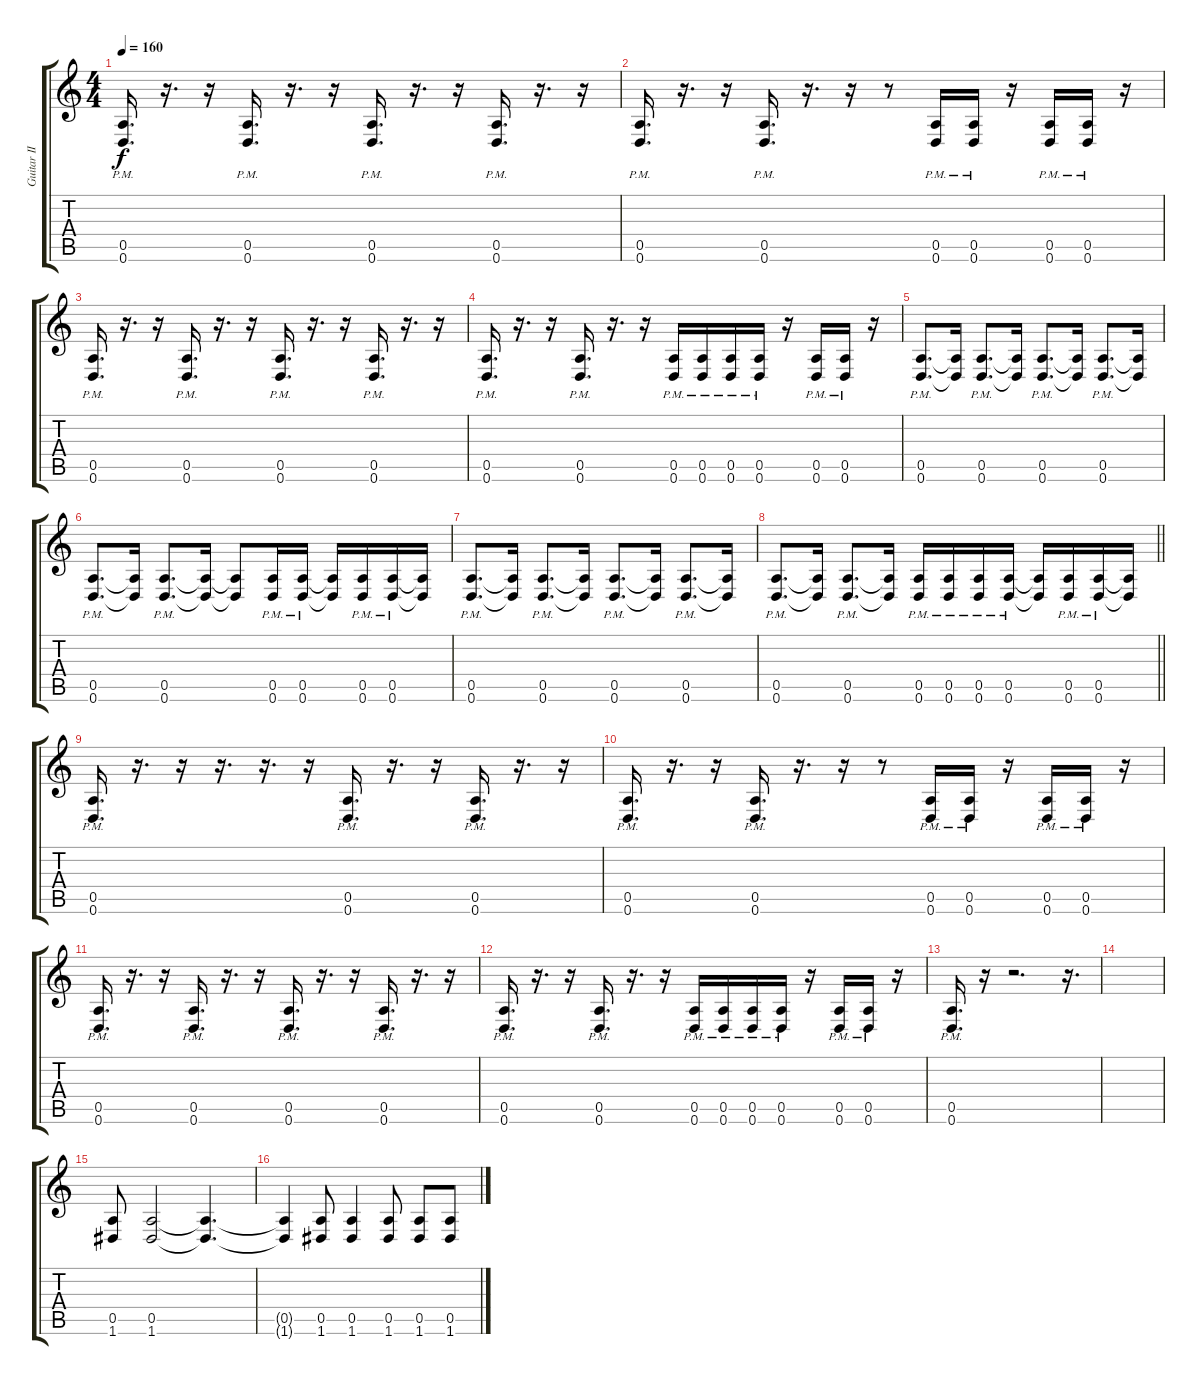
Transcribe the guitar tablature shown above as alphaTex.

\track ("Guitar II" "Guitar II") {instrument distortionguitar}
\staff {score tabs}
\tuning (E4 B3 G3 D3 A2 D2) {hide}
\ts (4 4)
\tempo 160
\clef g2
\ks c
(0.5{pm} 0.6{pm}).16{d dy f} r.16{d} r.16 (0.5{pm} 0.6{pm}).16{d} r.16{d} r.16 (0.5{pm} 0.6{pm}).16{d} r.16{d} r.16 (0.5{pm} 0.6{pm}).16{d} r.16{d} r.16 |
(0.5{pm} 0.6{pm}).16{d} r.16{d} r.16 (0.5{pm} 0.6{pm}).16{d} r.16{d} r.16 r.8 (0.5{pm} 0.6{pm}).16 (0.5{pm} 0.6{pm}).16 r.16 (0.5{pm} 0.6{pm}).16 (0.5{pm} 0.6{pm}).16 r.16 |
(0.5{pm} 0.6{pm}).16{d} r.16{d} r.16 (0.5{pm} 0.6{pm}).16{d} r.16{d} r.16 (0.5{pm} 0.6{pm}).16{d} r.16{d} r.16 (0.5{pm} 0.6{pm}).16{d} r.16{d} r.16 |
(0.5{pm} 0.6{pm}).16{d} r.16{d} r.16 (0.5{pm} 0.6{pm}).16{d} r.16{d} r.16 (0.5{pm} 0.6{pm}).16 (0.5{pm} 0.6{pm}).16 (0.5{pm} 0.6{pm}).16 (0.5{pm} 0.6{pm}).16 r.16 (0.5{pm} 0.6{pm}).16 (0.5{pm} 0.6{pm}).16 r.16 |
(0.5{pm} 0.6{pm}).8{d} (0.5{t} 0.6{t}).16 (0.5{pm} 0.6{pm}).8{d} (0.5{t} 0.6{t}).16 (0.5{pm} 0.6{pm}).8{d} (0.5{t} 0.6{t}).16 (0.5{pm} 0.6{pm}).8{d} (0.5{t} 0.6{t}).16 |
(0.5{pm} 0.6{pm}).8{d} (0.5{t} 0.6{t}).16 (0.5{pm} 0.6{pm}).8{d} (0.5{t} 0.6{t}).16 (0.5{t} 0.6{t}).8 (0.5{pm} 0.6{pm}).16 (0.5{pm} 0.6{pm}).16 (0.5{t} 0.6{t}).16 (0.5{pm} 0.6{pm}).16 (0.5{pm} 0.6{pm}).16 (0.5{t} 0.6{t}).16 |
(0.5{pm} 0.6{pm}).8{d} (0.5{t} 0.6{t}).16 (0.5{pm} 0.6{pm}).8{d} (0.5{t} 0.6{t}).16 (0.5{pm} 0.6{pm}).8{d} (0.5{t} 0.6{t}).16 (0.5{pm} 0.6{pm}).8{d} (0.5{t} 0.6{t}).16 |
\barLineRight lightlight
(0.5{pm} 0.6{pm}).8{d} (0.5{t} 0.6{t}).16 (0.5{pm} 0.6{pm}).8{d} (0.5{t} 0.6{t}).16 (0.5{pm} 0.6{pm}).16 (0.5{pm} 0.6{pm}).16 (0.5{pm} 0.6{pm}).16 (0.5{pm} 0.6{pm}).16 (0.5{t} 0.6{t}).16 (0.5{pm} 0.6{pm}).16 (0.5{pm} 0.6{pm}).16 (0.5{t} 0.6{t}).16 |
\section ("" "")
(0.5{pm} 0.6{pm}).16{d} r.16{d} r.16 r.16{d} r.16{d} r.16 (0.5{pm} 0.6{pm}).16{d} r.16{d} r.16 (0.5{pm} 0.6{pm}).16{d} r.16{d} r.16 |
(0.5{pm} 0.6{pm}).16{d} r.16{d} r.16 (0.5{pm} 0.6{pm}).16{d} r.16{d} r.16 r.8 (0.5{pm} 0.6{pm}).16 (0.5{pm} 0.6{pm}).16 r.16 (0.5{pm} 0.6{pm}).16 (0.5{pm} 0.6{pm}).16 r.16 |
(0.5{pm} 0.6{pm}).16{d} r.16{d} r.16 (0.5{pm} 0.6{pm}).16{d} r.16{d} r.16 (0.5{pm} 0.6{pm}).16{d} r.16{d} r.16 (0.5{pm} 0.6{pm}).16{d} r.16{d} r.16 |
(0.5{pm} 0.6{pm}).16{d} r.16{d} r.16 (0.5{pm} 0.6{pm}).16{d} r.16{d} r.16 (0.5{pm} 0.6{pm}).16 (0.5{pm} 0.6{pm}).16 (0.5{pm} 0.6{pm}).16 (0.5{pm} 0.6{pm}).16 r.16 (0.5{pm} 0.6{pm}).16 (0.5{pm} 0.6{pm}).16 r.16 |
(0.5{pm} 0.6{pm}).16{d} r.16 r.2{d} r.16{d} |
|
(0.5 1.6).8 (0.5 1.6).2 (0.5{t} 1.6{t}).4{d} |
(0.5{t} 1.6{t}).4 (0.5 1.6).8 (0.5 1.6).4 (0.5 1.6).8 (0.5 1.6).8 (0.5 1.6).8
